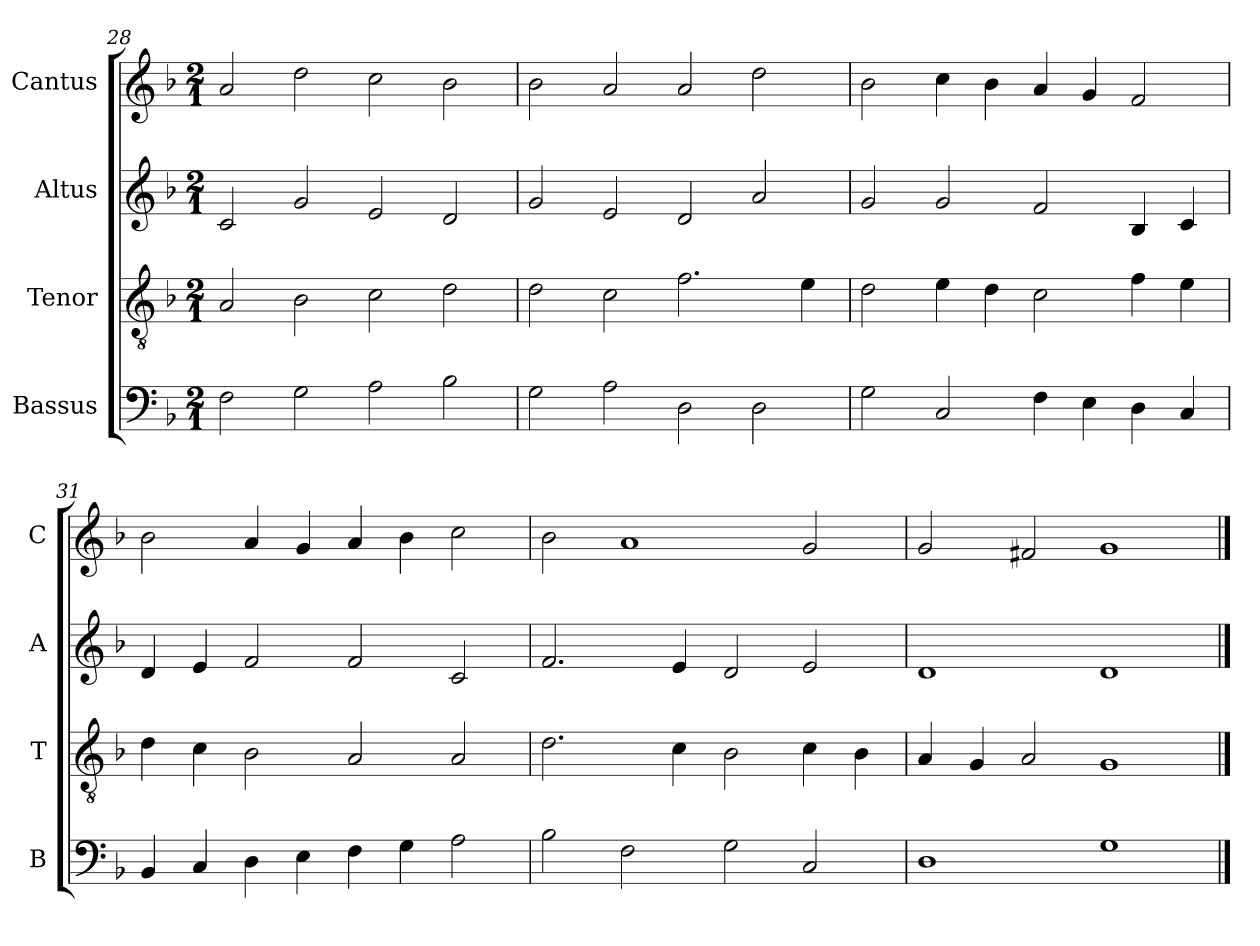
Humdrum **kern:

**kern	**kern	**kern	**kern
*part4	*part3	*part2	*part1
*staff4	*staff3	*staff2	*staff1
*I"Bassus	*I"Tenor	*I"Altus	*I"Cantus
*I'B	*I'T	*I'A	*I'C
*clefF4	*clefGv2	*clefG2	*clefG2
*k[b-]	*k[b-]	*k[b-]	*k[b-]
*M2/1	*M2/1	*M2/1	*M2/1
=28	=28	=28	=28
2F	2A	2c	2a
2G	2B-	2g	2dd
2A	2c	2e	2cc
2B-	2d	2d	2b-
=29	=29	=29	=29
2G	2d	2g	2b-
2A	2c	2e	2a
2D	2.f	2d	2a
2D	.	2a	2dd
.	4e	.	.
=30	=30	=30	=30
2G	2d	2g	2b-
2C	4e	2g	4cc
.	4d	.	4b-
4F	2c	2f	4a
4E	.	.	4g
4D	4f	4B-	2f
4C	4e	4c	.
=31	=31	=31	=31
4BB-	4d	4d	2b-
4C	4c	4e	.
4D	2B-	2f	4a
4E	.	.	4g
4F	2A	2f	4a
4G	.	.	4b-
2A	2A	2c	2cc
=32	=32	=32	=32
2B-	2.d	2.f	2b-
2F	.	.	1a
.	4c	4e	.
2G	2B-	2d	.
2C	4c	2e	2g
.	4B-	.	.
=33	=33	=33	=33
1D	4A	1d	2g
.	4G	.	.
.	2A	.	2f#X
1G	1G	1d	1g
==	==	==	==
*-	*-	*-	*-
